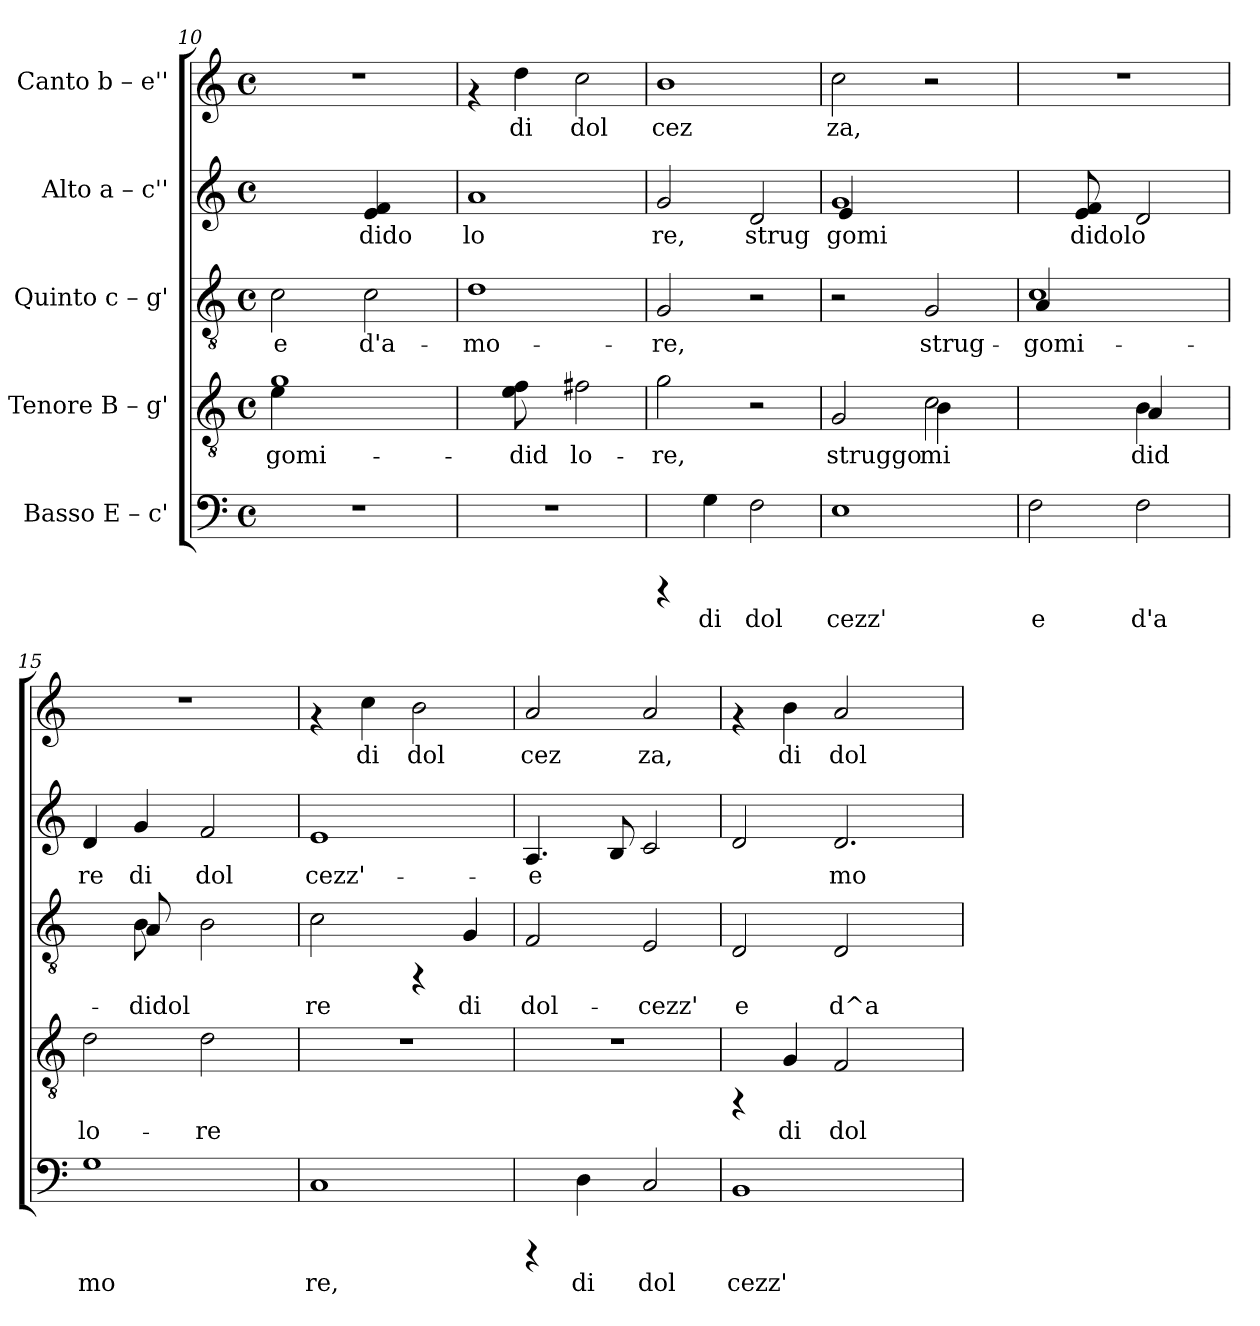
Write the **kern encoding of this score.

**kern	**text	**kern	**text	**kern	**text	**kern	**text	**kern	**text
*part5	*part5	*part4	*part4	*part3	*part3	*part2	*part2	*part1	*part1
*staff5	*staff5	*staff4	*staff4	*staff3	*staff3	*staff2	*staff2	*staff1	*staff1
*I"Basso  E – c'	*	*I"Tenore  B – g'	*	*I"Quinto  c – g'	*	*I"Alto  a – c''	*	*I"Canto  b – e''	*
*clefF4	*	*clefGv2	*	*clefGv2	*	*clefG2	*	*clefG2	*
*k[]	*	*k[]	*	*k[]	*	*k[]	*	*k[]	*
*C:	*	*C:	*	*C:	*	*C:	*	*C:	*
*M4/4	*	*M4/4	*	*M4/4	*	*M4/4	*	*M4/4	*
*met(c)	*	*met(c)	*	*met(c)	*	*met(c)	*	*met(c)	*
=10	=10	=10	=10	=10	=10	=10	=10	=10	=10
*	*	*^	*	*	*	*	*	*	*
!	!	!	!	!LO:LY:b:rj	!	!LO:LY:b:rj	!	!	!	!
1r	.	1g	4e\	-gomi-	2c\	e	2ryy	.	1r	.
.	.	.	2.ryy	.	.	.	.	.	.	.
!	!	!	!	!	!	!LO:LY:b:rj	!	!LO:LY:b:rj	!	!
.	.	.	.	.	2c\	d'a-	4f/ 4e/	dido	.	.
.	.	.	.	.	.	.	4ryy	.	.	.
*	*	*v	*v	*	*	*	*	*	*	*
=11	=11	=11	=11	=11	=11	=11	=11	=11	=11
!	!	!	!	!	!LO:LY:b:rj	!	!LO:LY:b:rj	!	!
1r	.	4ryy	.	1d	-mo-	1a	lo	4rf	.
!	!	!	!LO:LY:b:rj	!	!	!	!	!	!LO:LY:b:rj
.	.	8f\ 8e\	-did	.	.	.	.	4dd\	di
.	.	8ryy	.	.	.	.	.	.	.
!	!	!	!LO:LY:b:rj	!	!	!	!	!	!LO:LY:b:rj
.	.	2f#X\	lo-	.	.	.	.	2cc\	dol
=12	=12	=12	=12	=12	=12	=12	=12	=12	=12
!	!	!	!LO:LY:b:rj	!	!LO:LY:b:rj	!	!LO:LY:b:rj	!	!LO:LY:b:rj
4rCCC	.	2g\	-re,	2G/	-re,	2g/	re,	1b	cez
!	!LO:LY:b:rj	!	!	!	!	!	!	!	!
4G\	di	.	.	.	.	.	.	.	.
!	!LO:LY:b:rj	!	!	!	!	!	!LO:LY:b:rj	!	!
2F\	dol	2r	.	2r	.	2d/	strug	.	.
=13	=13	=13	=13	=13	=13	=13	=13	=13	=13
!	!LO:LY:b:rj	!	!LO:LY:b:rj	!	!	!	!LO:LY:b:rj	!	!LO:LY:b:rj
*	*	*^	*	*	*	*^	*	*	*
1E	cezz'	2G/	2ryy	struggo	2r	.	1g	4e/	gomi	2cc\	za,
.	.	.	.	.	.	.	.	2.ryy	.	.	.
!	!	!	!	!LO:LY:b:rj	!	!LO:LY:b:rj	!	!	!	!	!
.	.	2c\	4B\	mi	2G/	strug-	.	.	.	2r	.
.	.	.	4ryy	.	.	.	.	.	.	.	.
*	*	*	*	*	*	*	*v	*v	*	*	*
=14	=14	=14	=14	=14	=14	=14	=14	=14	=14	=14
!	!LO:LY:b:rj	!	!	!	!	!LO:LY:b:rj	!	!	!	!
*	*	*	*	*	*^	*	*	*	*	*
2F\	e	2ryy	2ryy	.	1c	4A/	-gomi-	4ryy	.	1r	.
!	!	!	!	!	!	!	!	!	!LO:LY:b:rj	!	!
.	.	.	.	.	.	2.ryy	.	8f/ 8e/	didolo	.	.
.	.	.	.	.	.	.	.	8ryy	.	.	.
!	!LO:LY:b:rj	!	!	!LO:LY:b:rj	!	!	!	!	!LO:LY:b:rj	!	!
2F\	d'a	4B\	4A/	did	.	.	.	2d/	.	.	.
.	.	4ryy	4ryy	.	.	.	.	.	.	.	.
=15	=15	=15	=15	=15	=15	=15	=15	=15	=15	=15	=15
!	!LO:LY:b:rj	!	!	!LO:LY:b:rj	!	!	!	!	!LO:LY:b:rj	!	!
*	*	*v	*v	*	*	*	*	*	*	*	*
1G	mo	2d\	lo-	4ryy	4ryy	.	4d/	re	1r	.
!	!	!	!	!	!	!LO:LY:b:rj	!	!LO:LY:b:rj	!	!
.	.	.	.	8B\	8A/	-didol	4g/	di	.	.
.	.	.	.	8ryy	2ryy	.	.	.	.	.
!	!	!	!LO:LY:b:rj	!	!	!LO:LY:b:rj	!	!LO:LY:b:rj	!	!
.	.	2d\	-re	2B\	.	.	2f/	dol	.	.
.	.	.	.	.	8ryy	.	.	.	.	.
=16	=16	=16	=16	=16	=16	=16	=16	=16	=16	=16
!	!LO:LY:b:rj	!	!	!	!	!LO:LY:b:rj	!	!LO:LY:b:rj	!	!
*	*	*	*	*v	*v	*	*	*	*	*
1C	re,	1r	.	2c\	re	1e	cezz'-	4rf	.
!	!	!	!	!	!	!	!	!	!LO:LY:b:rj
.	.	.	.	.	.	.	.	4cc\	di
!	!	!	!	!	!	!	!	!	!LO:LY:b:rj
.	.	.	.	4rFF	.	.	.	2b\	dol
!	!	!	!	!	!LO:LY:b:rj	!	!	!	!
.	.	.	.	4G/	di	.	.	.	.
=17	=17	=17	=17	=17	=17	=17	=17	=17	=17
!	!	!	!	!	!LO:LY:b:rj	!	!LO:LY:b:rj	!	!LO:LY:b:rj
4rCCC	.	1r	.	2F/	dol-	4.A/	-e	2a/	cez
!	!LO:LY:b:rj	!	!	!	!	!	!	!	!
4D\	di	.	.	.	.	.	.	.	.
!	!	!	!	!	!	!	!LO:LY:b:rj	!	!
.	.	.	.	.	.	8B/	.	.	.
!	!LO:LY:b:rj	!	!	!	!LO:LY:b:rj	!	!LO:LY:b:rj	!	!LO:LY:b:rj
2C/	dol	.	.	2E/	-cezz'	2c/	.	2a/	za,
!!LO:PB:g=z
=18	=18	=18	=18	=18	=18	=18	=18	=18	=18
!	!LO:LY:b:rj	!	!	!	!LO:LY:b:rj	!	!	!	!
1BB	cezz'	4rFF	.	2D/	e	2d/	.	4rf	.
!	!	!	!LO:LY:b:rj	!	!	!	!	!	!LO:LY:b:rj
.	.	4G/	di	.	.	.	.	4b\	di
!	!	!	!LO:LY:b:rj	!	!LO:LY:b:rj	!	!LO:LY:b:rj	!	!LO:LY:b:rj
.	.	2F/	dol	2D/	d^a	2.d/	mo	2a/	dol-
4ryy	.	4ryy	.	4ryy	.	.	.	4ryy	.
=	=	=	=	=	=	=	=	=	=
*-	*-	*-	*-	*-	*-	*-	*-	*-	*-
